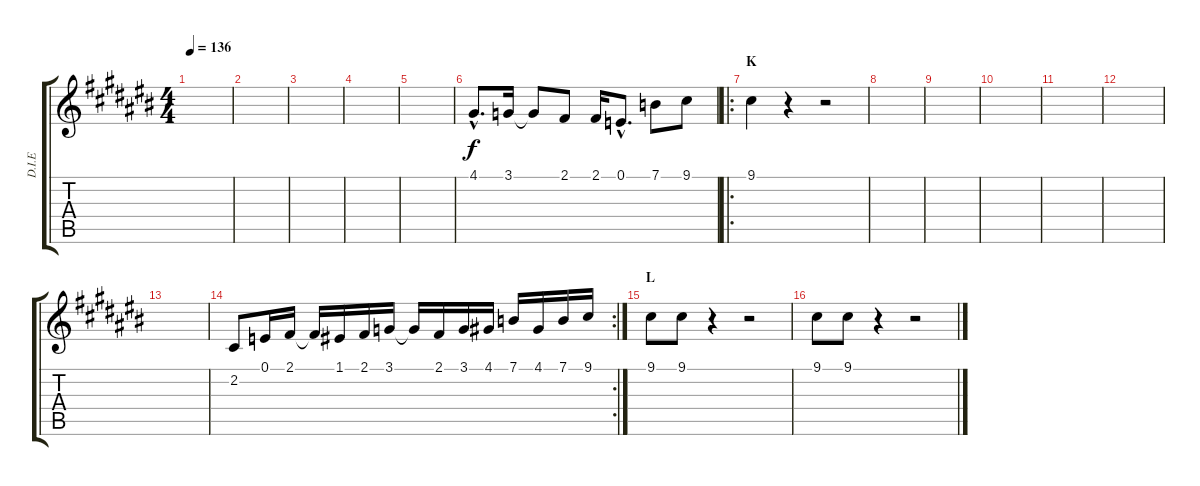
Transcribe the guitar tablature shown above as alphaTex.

\track ("D.I.E" "D.I.E") {instrument brasssection}
\staff {score tabs}
\tuning (E4 B3 G3 D3 A2 E2) {hide}
\ts (4 4)
\tempo 136
\clef g2
\ks c#
|
|
|
|
|
4.1{hac}.8{d} 3.1.16 3.1{t}.8 2.1.8 2.1.16 0.1{hac}.8{d} 7.1.8 9.1.8 |
\ro
\section ("" "K")
9.1.4 r.4 r.2 |
|
|
|
|
|
|
\rc 2
2.2.8 0.1.16 2.1.16 2.1{t}.16 1.1.16 2.1.16 3.1.16 3.1{t}.16 2.1.16 3.1.16 4.1.16 7.1.16 4.1.16 7.1.16 9.1.16 |
\section ("" "L")
9.1.8 9.1.8 r.4 r.2 |
9.1.8 9.1.8 r.4 r.2
